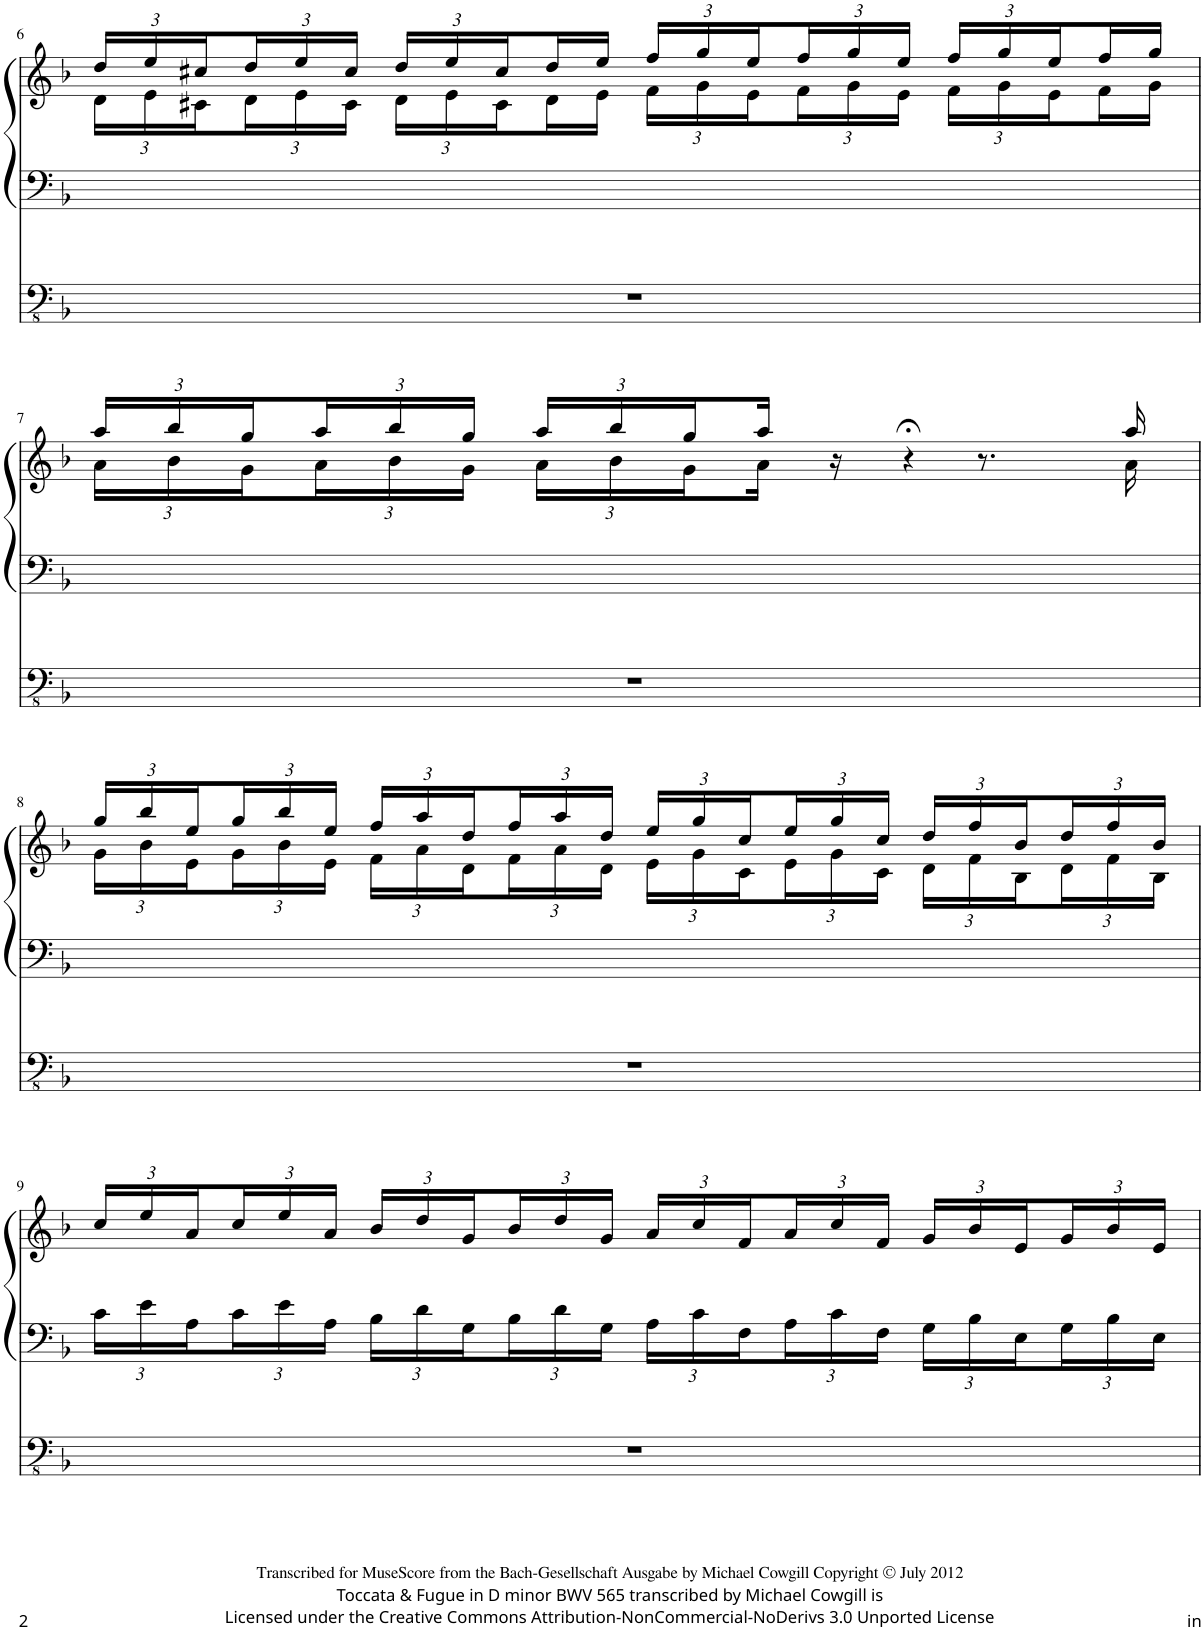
**kern	**kern	**kern
*part1	*part1	*part1
*staff3	*staff2	*staff1
*I"Organ	*	*
!!LO:PB:g=z
*clefFv4	*clefF4	*clefG2
*Trd1c2	*Trd1c2	*Trd1c2
*k[b-]	*k[b-]	*k[b-]
*M4/4	*M4/4	*M4/4
*	*	*Xbrackettup
=6	=6	=6
*	*	*^
1r	1ryy	24dd/LL	24d\LL
.	.	24ee/	24e\
.	.	24cc#X/	24c#X\
.	.	24dd/	24d\
.	.	24ee/	24e\
.	.	24cc#/JJ	24c#\JJ
.	.	24dd/LL	24d\LL
.	.	24ee/	24e\
.	.	24cc#/	24c#\
.	.	16dd/	16d\
.	.	16ee/JJ	16e\JJ
.	.	24ff/LL	24f\LL
.	.	24gg/	24g\
.	.	24ee/	24e\
.	.	24ff/	24f\
.	.	24gg/	24g\
.	.	24ee/JJ	24e\JJ
.	.	24ff/LL	24f\LL
.	.	24gg/	24g\
.	.	24ee/	24e\
.	.	16ff/	16f\
.	.	16gg/JJ	16g\JJ
!!LO:LB:g=z	!!
=7	=7	=7	=7
1r	4..ryy	24aa/LL	24a\LL
.	.	24bb-/	24b-\
.	.	24gg/	24g\
.	.	24aa/	24a\
.	.	24bb-/	24b-\
.	.	24gg/JJ	24g\JJ
.	.	24aa/LL	24a\LL
.	.	24bb-/	24b-\
.	.	24gg/	24g\
.	.	16aa/JJ	16a\JJ
.	16ryy	16r	2ryy
.	4ryy	4r;<	.
.	8ryy	8.r	.
.	16ryy	.	.
.	16ryy	16aa/	16a\
!!LO:LB:g=z	!!
=8	=8	=8	=8
1r	1ryy	24gg/LL	24g\LL
.	.	24bb-/	24b-\
.	.	24ee/	24e\
.	.	24gg/	24g\
.	.	24bb-/	24b-\
.	.	24ee/JJ	24e\JJ
.	.	24ff/LL	24f\LL
.	.	24aa/	24a\
.	.	24dd/	24d\
.	.	24ff/	24f\
.	.	24aa/	24a\
.	.	24dd/JJ	24d\JJ
.	.	24ee/LL	24e\LL
.	.	24gg/	24g\
.	.	24cc/	24c\
.	.	24ee/	24e\
.	.	24gg/	24g\
.	.	24cc/JJ	24c\JJ
.	.	24dd/LL	24d\LL
.	.	24ff/	24f\
.	.	24b-/	24B-\
.	.	24dd/	24d\
.	.	24ff/	24f\
.	.	24b-/JJ	24B-\JJ
*	*	*v	*v
!!LO:LB:g=z
=9	=9	=9
*	*Xbrackettup	*
1r	24c\LL	24cc/LL
.	24e\	24ee/
.	24A\	24a/
.	24c\	24cc/
.	24e\	24ee/
.	24A\JJ	24a/JJ
.	24B-\LL	24b-/LL
.	24d\	24dd/
.	24G\	24g/
.	24B-\	24b-/
.	24d\	24dd/
.	24G\JJ	24g/JJ
.	24A\LL	24a/LL
.	24c\	24cc/
.	24F\	24f/
.	24A\	24a/
.	24c\	24cc/
.	24F\JJ	24f/JJ
.	24G\LL	24g/LL
.	24B-\	24b-/
.	24E\	24e/
.	24G\	24g/
.	24B-\	24b-/
.	24E\JJ	24e/JJ
=	=	=
*-	*-	*-
